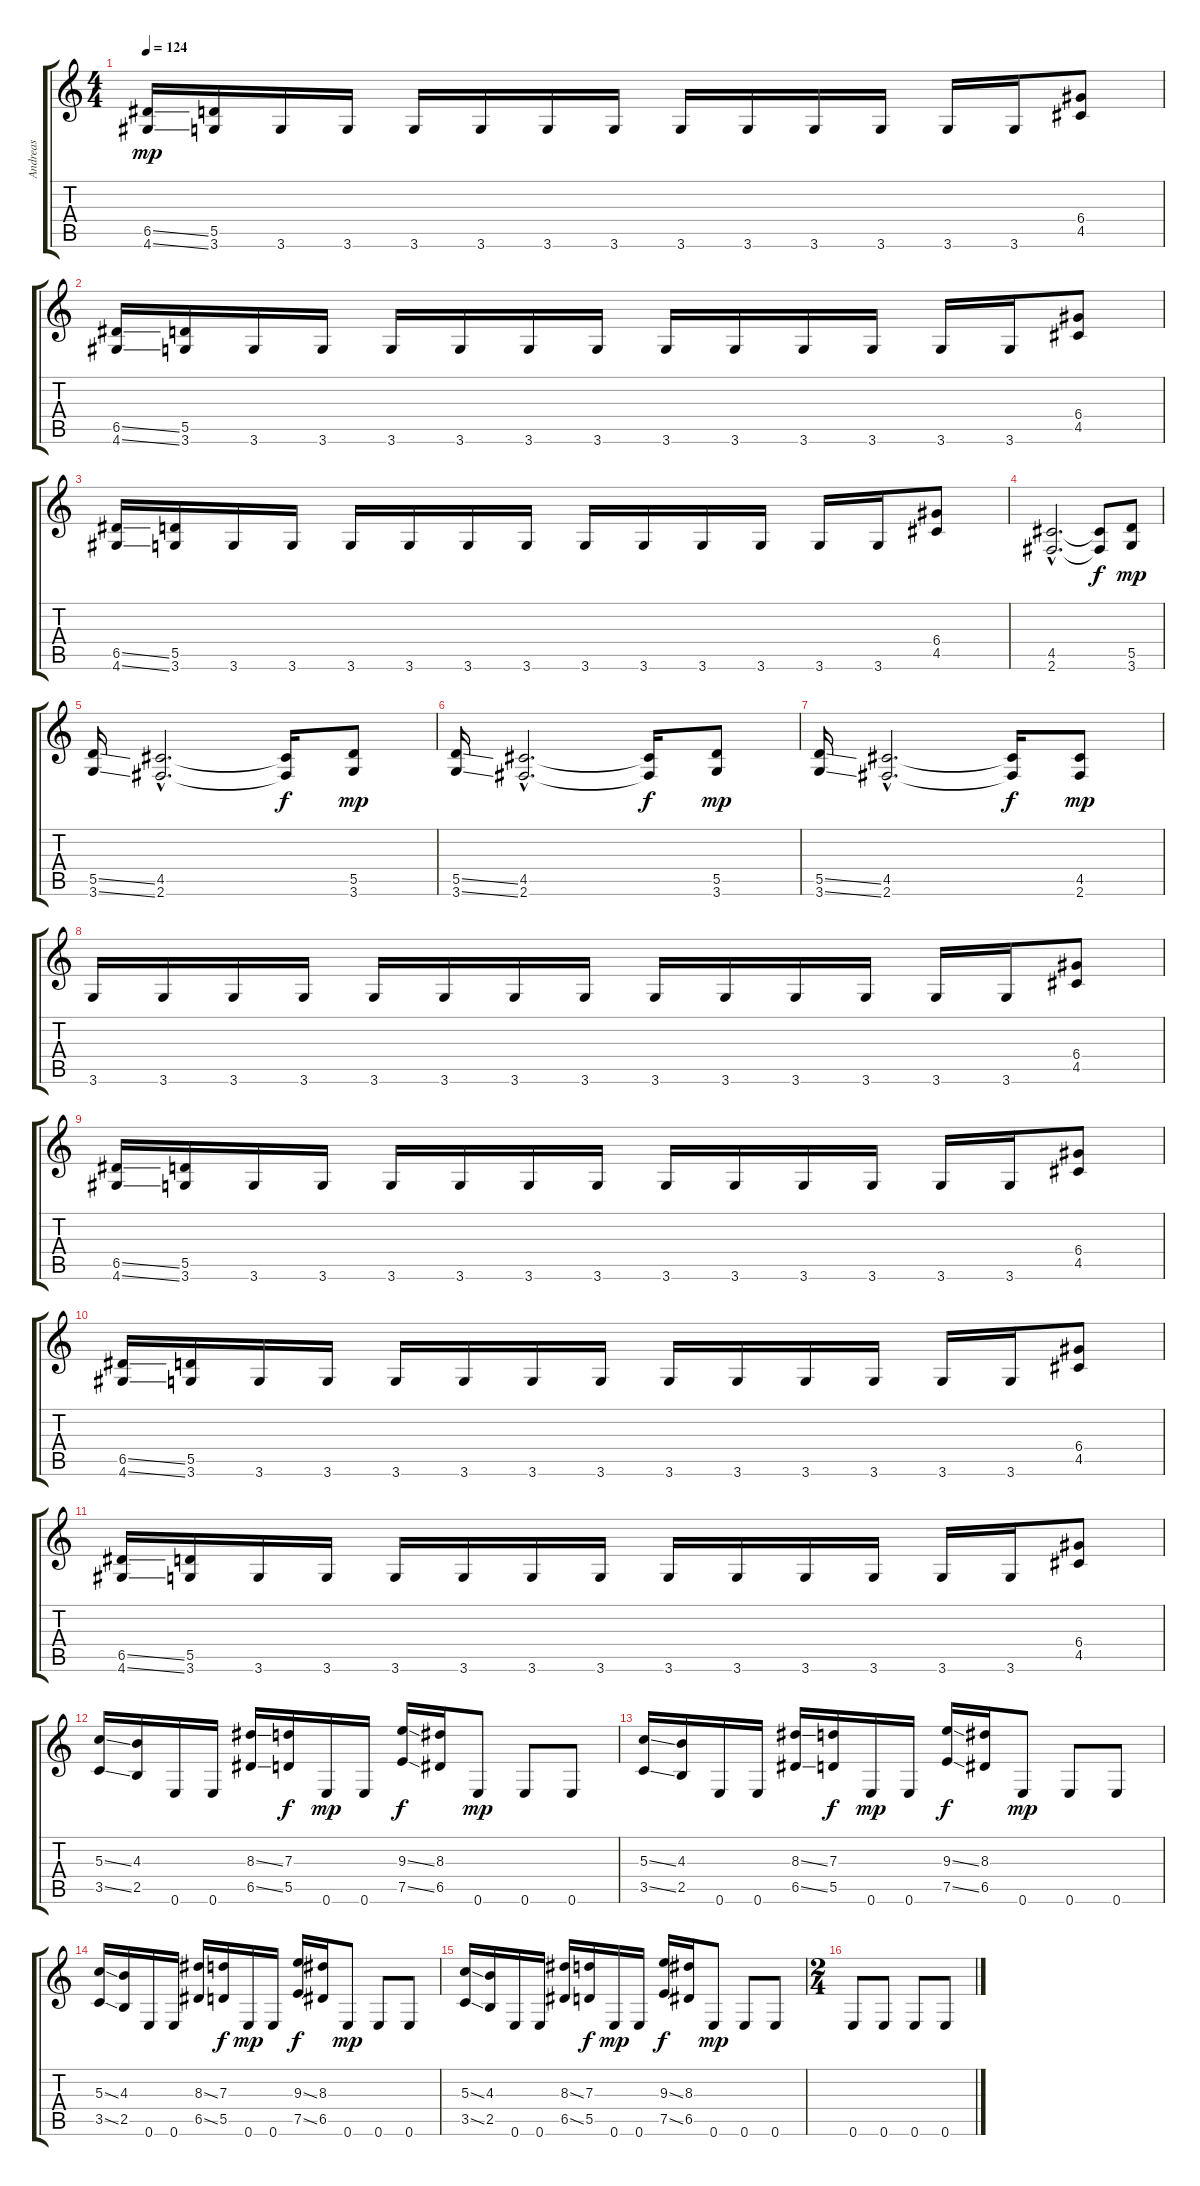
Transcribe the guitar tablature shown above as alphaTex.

\track ("Andreas" "Andreas") {instrument overdrivenguitar}
\staff {score tabs}
\tuning (E4 B3 G3 D3 A2 E2) {hide}
\ts (4 4)
\tempo 124
\clef g2
\ks c
(6.5{ss} 4.6{ss}).16{dy mp} (5.5 3.6).16 3.6.16 3.6.16 3.6.16 3.6.16 3.6.16 3.6.16 3.6.16 3.6.16 3.6.16 3.6.16 3.6.16 3.6.16 (6.4 4.5).8 |
(6.5{ss} 4.6{ss}).16 (5.5 3.6).16 3.6.16 3.6.16 3.6.16 3.6.16 3.6.16 3.6.16 3.6.16 3.6.16 3.6.16 3.6.16 3.6.16 3.6.16 (6.4 4.5).8 |
(6.5{ss} 4.6{ss}).16 (5.5 3.6).16 3.6.16 3.6.16 3.6.16 3.6.16 3.6.16 3.6.16 3.6.16 3.6.16 3.6.16 3.6.16 3.6.16 3.6.16 (6.4 4.5).8 |
(4.5{hac} 2.6{hac}).2{d} (4.5{t} 2.6{t}).8{dy f} (5.5 3.6).8{dy mp} |
(5.5{ss} 3.6{ss}).16 (4.5{hac} 2.6{hac}).2{d} (4.5{t} 2.6{t}).16{dy f} (5.5 3.6).8{dy mp} |
(5.5{ss} 3.6{ss}).16 (4.5{hac} 2.6{hac}).2{d} (4.5{t} 2.6{t}).16{dy f} (5.5 3.6).8{dy mp} |
(5.5{ss} 3.6{ss}).16 (4.5{hac} 2.6{hac}).2{d} (4.5{t} 2.6{t}).16{dy f} (4.5 2.6).8{dy mp} |
3.6.16 3.6.16 3.6.16 3.6.16 3.6.16 3.6.16 3.6.16 3.6.16 3.6.16 3.6.16 3.6.16 3.6.16 3.6.16 3.6.16 (6.4 4.5).8 |
(6.5{ss} 4.6{ss}).16 (5.5 3.6).16 3.6.16 3.6.16 3.6.16 3.6.16 3.6.16 3.6.16 3.6.16 3.6.16 3.6.16 3.6.16 3.6.16 3.6.16 (6.4 4.5).8 |
(6.5{ss} 4.6{ss}).16 (5.5 3.6).16 3.6.16 3.6.16 3.6.16 3.6.16 3.6.16 3.6.16 3.6.16 3.6.16 3.6.16 3.6.16 3.6.16 3.6.16 (6.4 4.5).8 |
(6.5{ss} 4.6{ss}).16 (5.5 3.6).16 3.6.16 3.6.16 3.6.16 3.6.16 3.6.16 3.6.16 3.6.16 3.6.16 3.6.16 3.6.16 3.6.16 3.6.16 (6.4 4.5).8 |
(5.3{ss} 3.5{ss}).16 (4.3 2.5).16 0.6.16 0.6.16 (8.3{ss} 6.5{ss}).16 (7.3 5.5).16{dy f} 0.6.16{dy mp} 0.6.16 (9.3{ss} 7.5{ss}).16{dy f} (8.3 6.5).16 0.6.8{dy mp} 0.6.8 0.6.8 |
(5.3{ss} 3.5{ss}).16 (4.3 2.5).16 0.6.16 0.6.16 (8.3{ss} 6.5{ss}).16 (7.3 5.5).16{dy f} 0.6.16{dy mp} 0.6.16 (9.3{ss} 7.5{ss}).16{dy f} (8.3 6.5).16 0.6.8{dy mp} 0.6.8 0.6.8 |
(5.3{ss} 3.5{ss}).16 (4.3 2.5).16 0.6.16 0.6.16 (8.3{ss} 6.5{ss}).16 (7.3 5.5).16{dy f} 0.6.16{dy mp} 0.6.16 (9.3{ss} 7.5{ss}).16{dy f} (8.3 6.5).16 0.6.8{dy mp} 0.6.8 0.6.8 |
(5.3{ss} 3.5{ss}).16 (4.3 2.5).16 0.6.16 0.6.16 (8.3{ss} 6.5{ss}).16 (7.3 5.5).16{dy f} 0.6.16{dy mp} 0.6.16 (9.3{ss} 7.5{ss}).16{dy f} (8.3 6.5).16 0.6.8{dy mp} 0.6.8 0.6.8 |
\ts (2 4)
0.6.8 0.6.8 0.6.8 0.6.8
